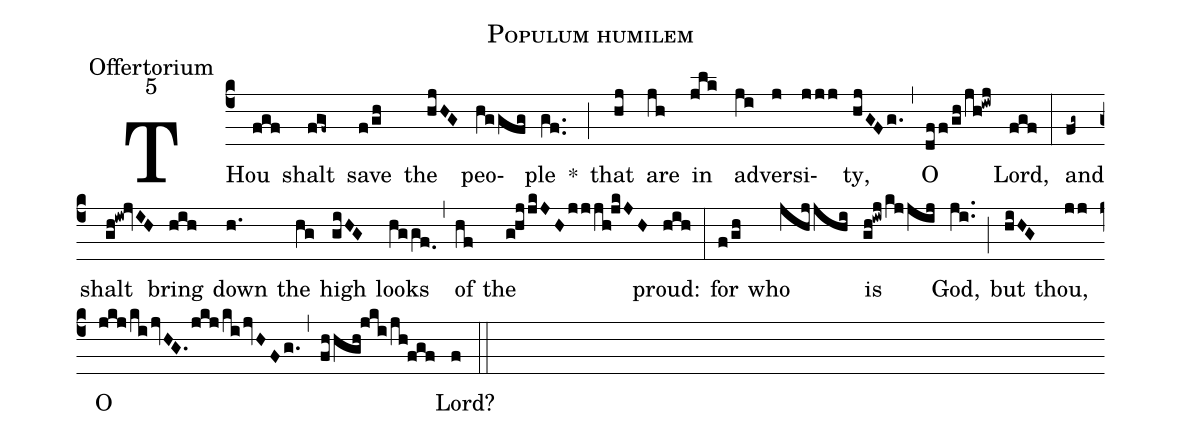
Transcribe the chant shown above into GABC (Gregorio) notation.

name:Populum humilem;
office-part:Offertorium;
mode:5;
%%
(c4) THou(fgf) shalt(fgf~) save(f/gh) the(hjHG) peo(hggfg)ple(gf..) *(;) that(hj) are(jh) in(jlk) ad(ji)ver(j)si(jjj)ty,(hjGFg.) (,) O(dff/gh/jh!iwj) Lord,(fgf) (:) and(fg~) shalt(gh!iw!jvIH) bring(hih) down(h.) the(hg) high(giHG) looks(hggf.0) (,) of(hf) the(g!hjjkJH/jjjh!jkJH) proud:(hih) (:) for(f/gh) who(jhjjhi) is(gh!iwj/kjjij) God,(ji..) (;) but(hiHG) thou,(jj) O(jkj/ki/jvHG./jkj/ki/jvHFg.) (,) (fhhgh!jki/jh!fgf) Lord?(f) (::)
